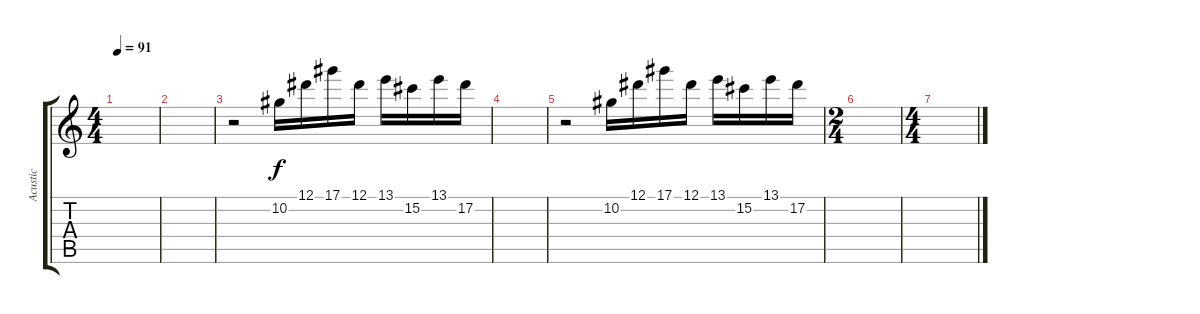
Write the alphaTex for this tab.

\track ("Acustic" "Acustic") {instrument acousticguitarsteel}
\staff {score tabs}
\tuning (Eb4 Bb3 Gb3 Db3 Ab2 Eb2) {hide}
\ts (4 4)
\tempo 91
\clef g2
\ks c
|
|
r.2 10.2.16{instrument acousticgrandpiano} 12.1.16 17.1.16 12.1.16 13.1.16 15.2.16 13.1.16 17.2.16 |
|
r.2 10.2.16{instrument acousticgrandpiano} 12.1.16 17.1.16 12.1.16 13.1.16 15.2.16 13.1.16 17.2.16 |
\ts (2 4)
|
\ts (4 4)
